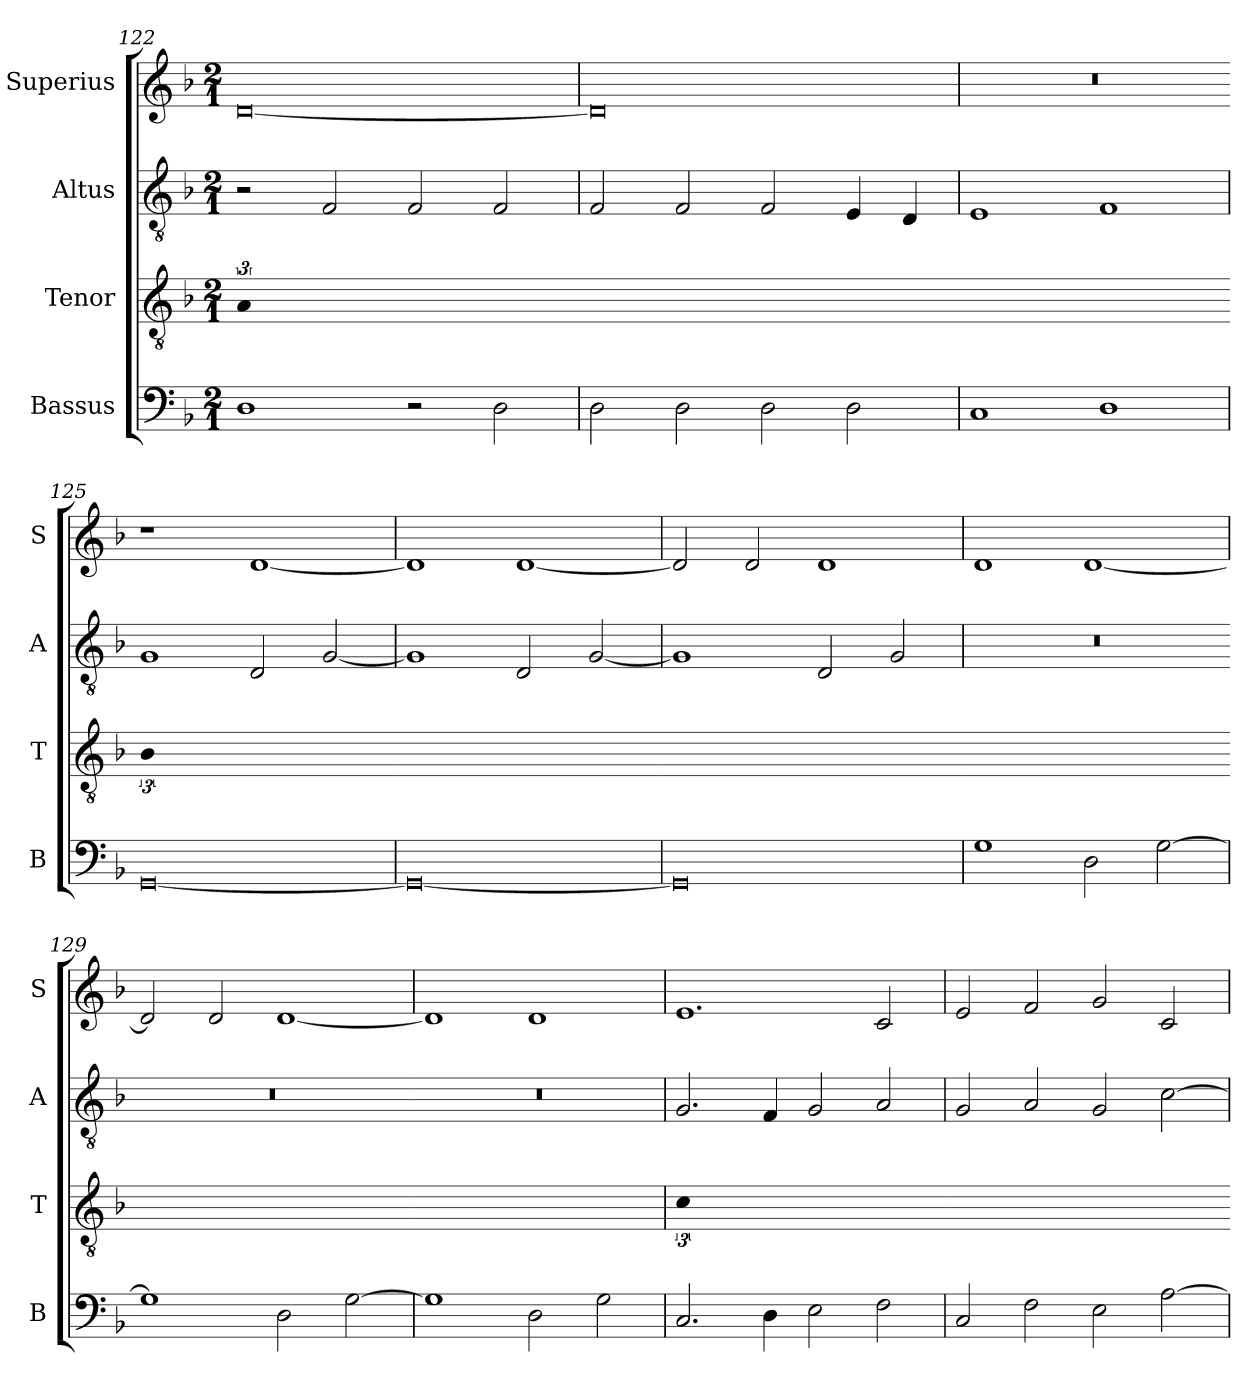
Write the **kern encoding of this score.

**kern	**kern	**kern	**kern
*part4	*part3	*part2	*part1
*staff4	*staff3	*staff2	*staff1
*I"Bassus	*I"Tenor	*I"Altus	*I"Superius
*I'B	*I'T	*I'A	*I'S
*clefF4	*clefGv2	*clefGv2	*clefG2
*k[b-]	*k[b-]	*k[b-]	*k[b-]
*M2/1	*M2/1	*M2/1	*M2/1
=122	=122	=122	=122
!	!LO:N:vis=4	!	!
1D	[y3%4.A	2r	[0d
.	.	2F/	.
2r	.	2F/	.
2D\	.	2F/	.
=123	=123-	=123	=123
!	!LO:N:vis=4	!	!
2D\	3%4.Ayy_	2F/	0d]
2D\	.	2F/	.
2D\	.	2F/	.
2D\	.	4E/	.
.	.	4D/	.
=124	=124-	=124	=124
!	!LO:N:vis=4	!	!
1C	3%4.Ayy]	1E	0r
1D	.	1F	.
=125	=125-	=125	=125
!	!LO:N:vis=4	!	!
[0GG	[y3%4.B-	1G	1r
.	.	2D/	[1d
.	.	[2G/	.
=126	=126-	=126	=126
!	!LO:N:vis=4	!	!
0GG_	3%4.B-yy_y	1G]	1d]
.	.	2D/	[1d
.	.	[2G/	.
=127	=127-	=127	=127
!	!LO:N:vis=4	!	!
0GG]	3%4.B-yy_y	1G]	2d/]
.	.	.	2d/
.	.	2D/	1d
.	.	2G/	.
=128	=128-	=128	=128
!	!LO:N:vis=4	!	!
1G	3%4.B-yy_y	0r	1d
2D\	.	.	[1d
[2G\	.	.	.
=129	=129-	=129	=129
!	!LO:N:vis=4	!	!
1G]	3%4.B-yy_	0r	2d/]
.	.	.	2d/
2D\	.	.	[1d
[2G\	.	.	.
=130	=130-	=130	=130
!	!LO:N:vis=4	!	!
1G]	3%4.B-yy]	0r	1d]
2D\	.	.	1d
2G\	.	.	.
=131	=131	=131	=131
!	!LO:N:vis=4	!	!
2.C/	[y3%4.c	2.G/	1.e
4D\	.	4F/	.
2E\	.	2G/	.
2F\	.	2A/	2c/
=132	=132-	=132	=132
!	!LO:N:vis=4	!	!
2C/	3%4.cyy_	2G/	2e/
2F\	.	2A/	2f/
2E\	.	2G/	2g/
[2A\	.	[2c\	2c/
=	=-	=	=
*-	*-	*-	*-
